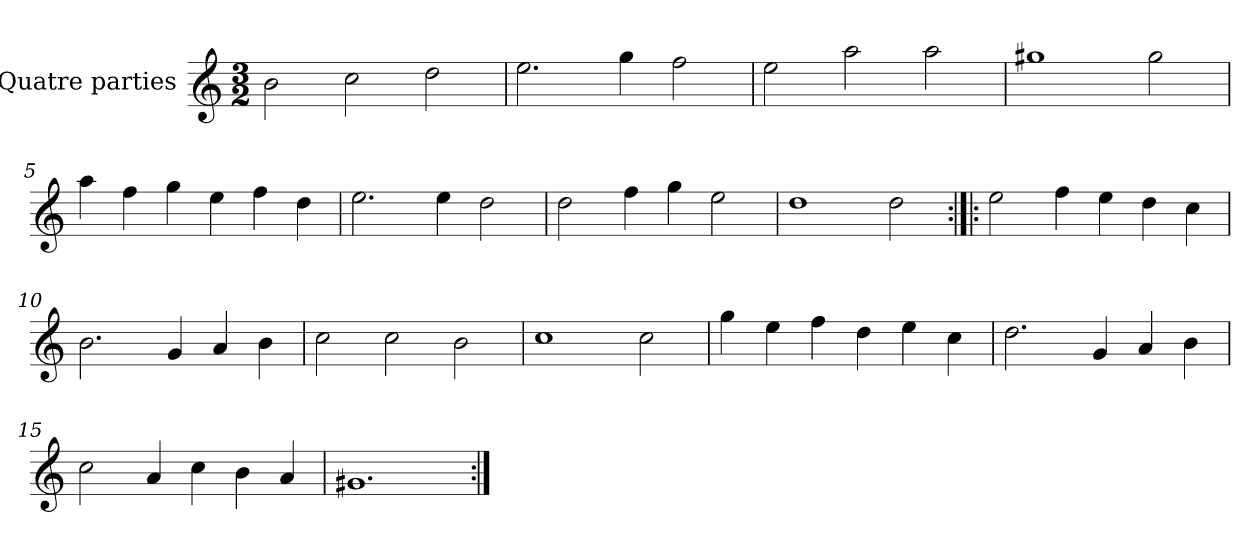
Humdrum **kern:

**kern
*part1
*staff1
*I"Quatre parties
*clefG2
*k[]
*M3/2
*MM180
=1
2b\
2cc\
2dd\
=2
2.ee\
4gg\
2ff\
=3
2ee\
2aa\
2aa\
=4
1gg#X
2gg#\
=5
4aa\
4ff\
4gg\
4ee\
4ff\
4dd\
=6
2.ee\
4ee\
2dd\
=7
2dd\
4ff\
4gg\
2ee\
=8
1dd
2dd\
=9:|!|:
2ee\
4ff\
4ee\
4dd\
4cc\
=10
2.b\
4g/
4a/
4b\
=11
2cc\
2cc\
2b\
=12
1cc
2cc\
=13
4gg\
4ee\
4ff\
4dd\
4ee\
4cc\
=14
2.dd\
4g/
4a/
4b\
=15
2cc\
4a/
4cc\
4b\
4a/
=16
1.g#X
=:|!
*-
